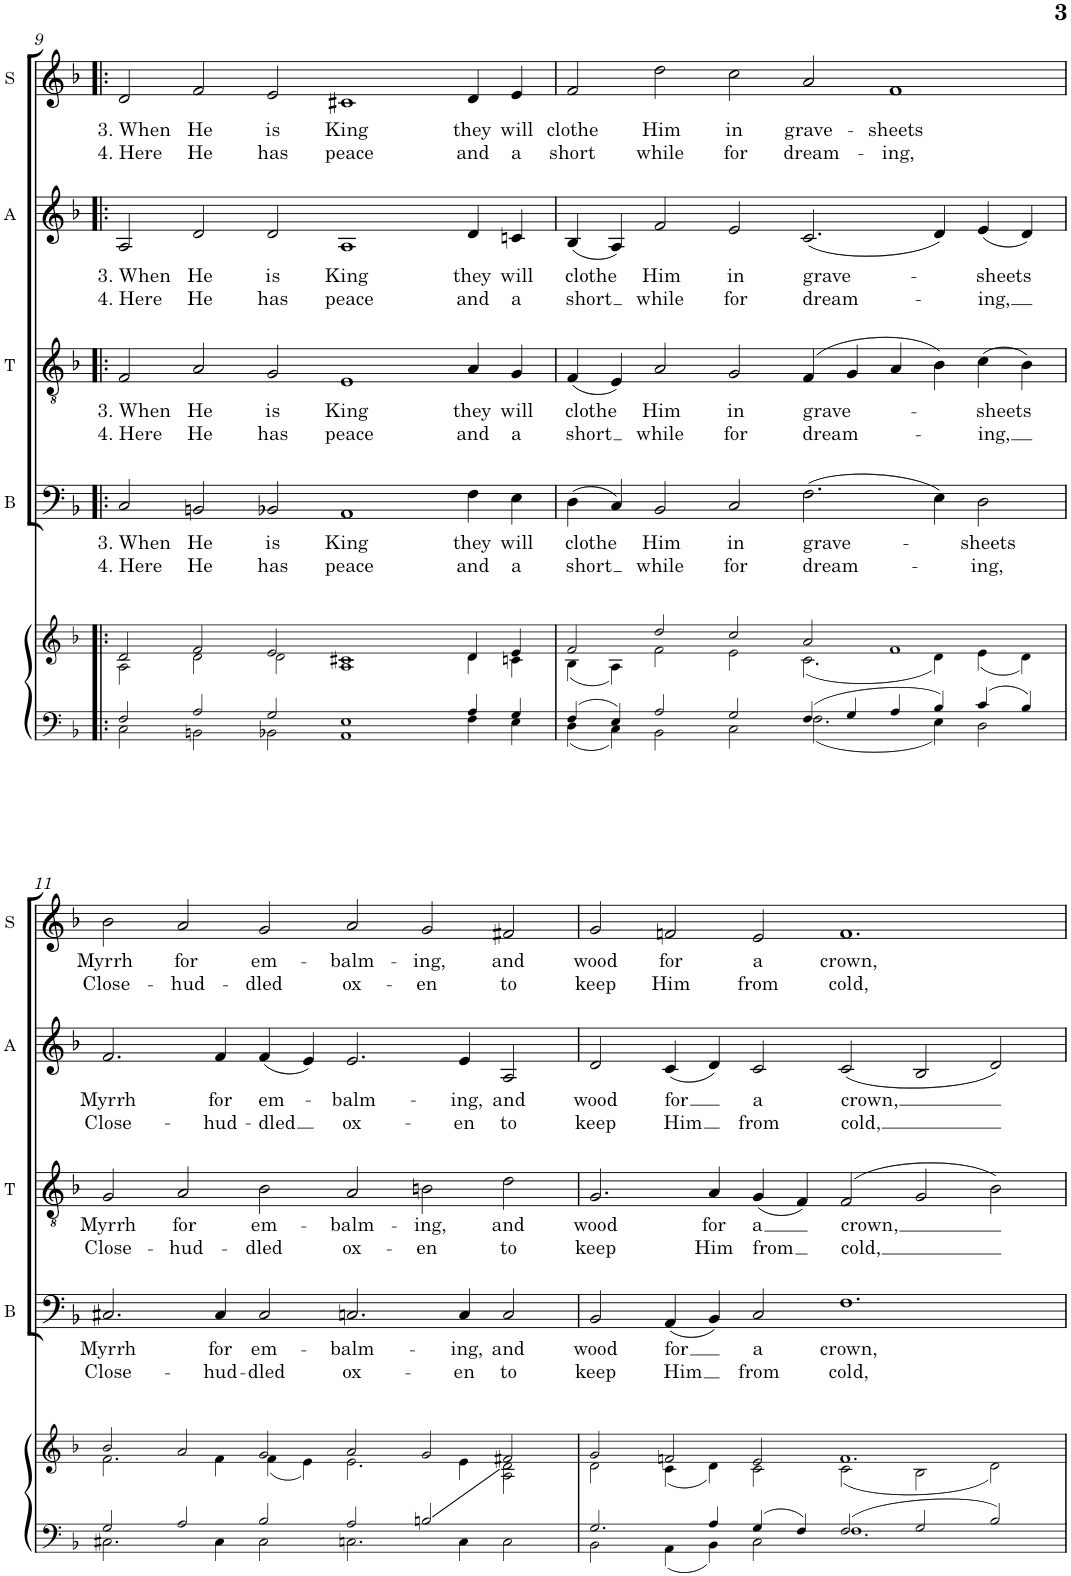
**kern	**kern	**kern	**text	**text	**kern	**text	**text	**kern	**text	**text	**kern	**text	**text
*part5	*part5	*part4	*part4	*part4	*part3	*part3	*part3	*part2	*part2	*part2	*part1	*part1	*part1
*staff6	*staff5	*staff4	*staff4	*staff4	*staff3	*staff3	*staff3	*staff2	*staff2	*staff2	*staff1	*staff1	*staff1
*I"(for rehearsal only)	*	*I"BASS	*	*	*I"TENOR	*	*	*I"ALTO	*	*	*I"SOPRANO	*	*
*	*	*I'B	*	*	*I'T	*	*	*I'A	*	*	*I'S	*	*
!!LO:PB:g=z
*clefF4	*clefG2	*clefF4	*	*	*clefGv2	*	*	*clefG2	*	*	*clefG2	*	*
*k[b-]	*k[b-]	*k[b-]	*	*	*k[b-]	*	*	*k[b-]	*	*	*k[b-]	*	*
*M6/2	*M6/2	*M6/2	*	*	*M6/2	*	*	*M6/2	*	*	*M6/2	*	*
=9!|:	=9!|:	=9!|:	=9!|:	=9!|:	=9!|:	=9!|:	=9!|:	=9!|:	=9!|:	=9!|:	=9!|:	=9!|:	=9!|:
*^	*^	*	*	*	*	*	*	*	*	*	*	*	*
!	!	!	!	!	!LO:LY:b	!LO:LY:b	!	!LO:LY:b	!LO:LY:b	!	!LO:LY:b	!LO:LY:b	!	!LO:LY:b	!LO:LY:b
2F/	2C\	2d/	2A\	2C/	3. When	4. Here	2F/	3. When	4. Here	2A/	3. When	4. Here	2d/	3. When	4. Here
!	!	!	!	!	!LO:LY:b	!LO:LY:b	!	!LO:LY:b	!LO:LY:b	!	!LO:LY:b	!LO:LY:b	!	!LO:LY:b	!LO:LY:b
2A/	2BBn\	2f/	2d\	2BBn/	He	He	2A/	He	He	2d/	He	He	2f/	He	He
!	!	!	!	!	!LO:LY:b	!LO:LY:b	!	!LO:LY:b	!LO:LY:b	!	!LO:LY:b	!LO:LY:b	!	!LO:LY:b	!LO:LY:b
2G/	2BB-X\	2e/	2d\	2BB-X/	is	has	2G/	is	has	2d/	is	has	2e/	is	has
!	!	!	!	!	!LO:LY:b	!LO:LY:b	!	!LO:LY:b	!LO:LY:b	!	!LO:LY:b	!LO:LY:b	!	!LO:LY:b	!LO:LY:b
1E	1AA	1c#X	1A	1AA	King	peace	1E	King	peace	1A	King	peace	1c#X	King	peace
!	!	!	!	!	!LO:LY:b	!LO:LY:b	!	!LO:LY:b	!LO:LY:b	!	!LO:LY:b	!LO:LY:b	!	!LO:LY:b	!LO:LY:b
4A/	4F\	4d/	4d\	4F\	they	and	4A/	they	and	4d/	they	and	4d/	they	and
!	!	!	!	!	!LO:LY:b	!LO:LY:b	!	!LO:LY:b	!LO:LY:b	!	!LO:LY:b	!LO:LY:b	!	!LO:LY:b	!LO:LY:b
4G/	4E\	4e/	4cn\	4E\	will	a	4G/	will	a	4cn/	will	a	4e/	will	a
=10	=10	=10	=10	=10	=10	=10	=10	=10	=10	=10	=10	=10	=10	=10	=10
!	!	!	!	!	!LO:LY:b	!LO:LY:b	!	!LO:LY:b	!LO:LY:b	!	!LO:LY:b	!LO:LY:b	!	!LO:LY:b	!LO:LY:b
4F/	4D\	2f/	(4B-\	(4D\	clothe	short	(4F/	clothe	short	(4B-/	clothe	short	2f/	clothe	short
4E/	4C\	.	4A\)	4C/)	.	.	4E/)	.	.	4A/)	.	.	.	.	.
!	!	!	!	!	!LO:LY:b	!LO:LY:b	!	!LO:LY:b	!LO:LY:b	!	!LO:LY:b	!LO:LY:b	!	!LO:LY:b	!LO:LY:b
2A/	2BB-\	2dd/	2f\	2BB-/	Him	while	2A/	Him	while	2f/	Him	while	2dd\	Him	while
!	!	!	!	!	!LO:LY:b	!LO:LY:b	!	!LO:LY:b	!LO:LY:b	!	!LO:LY:b	!LO:LY:b	!	!LO:LY:b	!LO:LY:b
2G/	2C\	2cc/	2e\	2C/	in	for	2G/	in	for	2e/	in	for	2cc\	in	for
!	!	!	!	!	!LO:LY:b	!LO:LY:b	!	!LO:LY:b	!LO:LY:b	!	!LO:LY:b	!LO:LY:b	!	!LO:LY:b	!LO:LY:b
4F/	2.F\	2a/	(2.c\	(2.F\	grave-	dream-	(4F/	grave-	dream-	(2.c/	grave-	dream-	2a/	grave-	dream-
4G/	.	.	.	.	.	.	4G/	.	.	.	.	.	.	.	.
!	!	!	!	!	!	!	!	!	!	!	!	!	!	!LO:LY:b	!LO:LY:b
4A/	.	1f	.	.	.	.	4A/	.	.	.	.	.	1f	-sheets	-ing,
4B-/	4E\	.	4d\)	4E\)	.	.	4B-\)	.	.	4d/)	.	.	.	.	.
!	!	!	!	!	!LO:LY:b	!LO:LY:b	!	!LO:LY:b	!LO:LY:b	!	!LO:LY:b	!LO:LY:b	!	!	!
4c/	2D\	.	(4e\	2D\	-sheets	-ing,	(4c\	-sheets	-ing,	(4e/	-sheets	-ing,	.	.	.
4B-/	.	.	4d\)	.	.	.	4B-\)	.	.	4d/)	.	.	.	.	.
!!LO:LB:g=z
=11	=11	=11	=11	=11	=11	=11	=11	=11	=11	=11	=11	=11	=11	=11	=11
*	*	*	*^	*	*	*	*	*	*	*	*	*	*	*	*
!	!	!	!	!	!	!LO:LY:b	!LO:LY:b	!	!LO:LY:b	!LO:LY:b	!	!LO:LY:b	!LO:LY:b	!	!LO:LY:b	!LO:LY:b
2G/	2.C#X\	2b-/	2.f\	1.ryy	2.C#X/	Myrrh	Close-	2G/	Myrrh	Close-	2.f/	Myrrh	Close-	2b-\	Myrrh	Close-
!	!	!	!	!	!	!	!	!	!LO:LY:b	!LO:LY:b	!	!	!	!	!LO:LY:b	!LO:LY:b
2A/	.	2a/	.	.	.	.	.	2A/	for	-hud-	.	.	.	2a/	for	-hud-
!	!	!	!	!	!	!LO:LY:b	!LO:LY:b	!	!	!	!	!LO:LY:b	!LO:LY:b	!	!	!
.	4C#\	.	4f\	.	4C#/	for	-hud-	.	.	.	4f/	for	-hud-	.	.	.
!	!	!	!	!	!	!LO:LY:b	!LO:LY:b	!	!LO:LY:b	!LO:LY:b	!	!LO:LY:b	!LO:LY:b	!	!LO:LY:b	!LO:LY:b
2B-/	2C#\	2g/	(4f\	.	2C#/	em-	-dled	2B-\	em-	-dled	(4f/	em-	-dled	2g/	em-	-dled
.	.	.	4e\)	.	.	.	.	.	.	.	4e/)	.	.	.	.	.
*	*	*	*v	*v	*	*	*	*	*	*	*	*	*	*	*	*
!	!	!	!	!	!LO:LY:b	!LO:LY:b	!	!LO:LY:b	!LO:LY:b	!	!LO:LY:b	!LO:LY:b	!	!LO:LY:b	!LO:LY:b
2A/	2.Cn\	2a/	2.e\	2.Cn/	-balm-	ox-	2A/	-balm-	ox-	2.e/	-balm-	ox-	2a/	-balm-	ox-
!	!	!	!	!	!	!	!	!LO:LY:b	!LO:LY:b	!	!	!	!	!LO:LY:b	!LO:LY:b
2Bn/	.	2g/	.	.	.	.	2Bn\	-ing,	-en	.	.	.	2g/	-ing,	-en
!	!	!	!	!	!LO:LY:b	!LO:LY:b	!	!	!	!	!LO:LY:b	!LO:LY:b	!	!	!
.	4C\	.	4e\	4C/	-ing,	-en	.	.	.	4e/	-ing,	-en	.	.	.
*	*	*	*^	*	*	*	*	*	*	*	*	*	*	*	*
!	!	!	!	!	!	!LO:LY:b	!LO:LY:b	!	!LO:LY:b	!LO:LY:b	!	!LO:LY:b	!LO:LY:b	!	!LO:LY:b	!LO:LY:b
2ryy	2C\	2f#X/	2A\	2d\	2C/	and	to	2d\	and	to	2A/	and	to	2f#X/	and	to
=12	=12	=12	=12	=12	=12	=12	=12	=12	=12	=12	=12	=12	=12	=12	=12	=12
!	!	!	!	!	!	!LO:LY:b	!LO:LY:b	!	!LO:LY:b	!LO:LY:b	!	!LO:LY:b	!LO:LY:b	!	!LO:LY:b	!LO:LY:b
*	*	*	*v	*v	*	*	*	*	*	*	*	*	*	*	*	*
2.G/	2BB-\	2g/	2d\	2BB-/	wood	keep	2.G/	wood	keep	2d/	wood	keep	2g/	wood	keep
!	!	!	!	!	!LO:LY:b	!LO:LY:b	!	!	!	!	!LO:LY:b	!LO:LY:b	!	!LO:LY:b	!LO:LY:b
.	4AA\	2fn/	(4c\	(4AA/	for	Him	.	.	.	(4c/	for	Him	2fn/	for	Him
!	!	!	!	!	!	!	!	!LO:LY:b	!LO:LY:b	!	!	!	!	!	!
4A/	4BB-\	.	4d\)	4BB-/)	.	.	4A/	for	Him	4d/)	.	.	.	.	.
!	!	!	!	!	!LO:LY:b	!LO:LY:b	!	!LO:LY:b	!LO:LY:b	!	!LO:LY:b	!LO:LY:b	!	!LO:LY:b	!LO:LY:b
4G/	2C\	2e/	2c\	2C/	a	from	(4G/	a	from	2c/	a	from	2e/	a	from
4F/	.	.	.	.	.	.	4F/)	.	.	.	.	.	.	.	.
!	!	!	!	!	!LO:LY:b	!LO:LY:b	!	!LO:LY:b	!LO:LY:b	!	!LO:LY:b	!LO:LY:b	!	!LO:LY:b	!LO:LY:b
2F/	1.F	1.f	(2c\	1.F	crown,	cold,	(2F/	crown,	cold,	(2c/	crown,	cold,	1.f	crown,	cold,
2G/	.	.	2B-\	.	.	.	2G/	.	.	2B-/	.	.	.	.	.
2B-/	.	.	2d\)	.	.	.	2B-\)	.	.	2d/)	.	.	.	.	.
*v	*v	*	*	*	*	*	*	*	*	*	*	*	*	*	*
*	*v	*v	*	*	*	*	*	*	*	*	*	*	*	*
=	=	=	=	=	=	=	=	=	=	=	=	=	=
*-	*-	*-	*-	*-	*-	*-	*-	*-	*-	*-	*-	*-	*-
